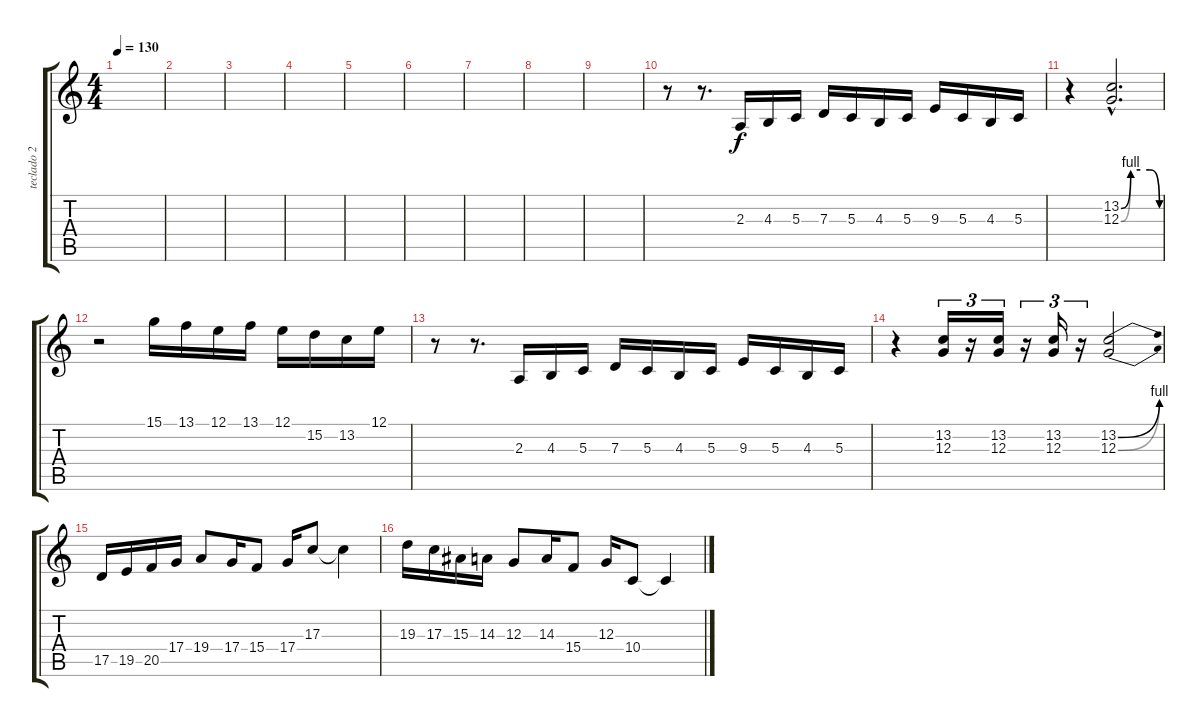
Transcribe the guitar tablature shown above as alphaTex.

\track ("teclado 2" "teclado 2") {instrument lead2sawtooth}
\staff {score tabs}
\tuning (E4 B3 G3 D3 A2 E2) {hide}
\ts (4 4)
\tempo 130
\clef g2
\ks c
|
|
|
|
|
|
|
|
|
r.8 r.8{d} 2.3.16 4.3.16 5.3.16 7.3.16 5.3.16 4.3.16 5.3.16 9.3.16 5.3.16 4.3.16 5.3.16 |
r.4 (13.2{be (custom 0 0 15 4 30 4 45 4 60 0) hac} 12.3{be (custom 0 0 15 4 30 4 45 4 60 0) hac}).2{d} |
r.2 15.1.16 13.1.16 12.1.16 13.1.16 12.1.16 15.2.16 13.2.16 12.1.16 |
r.8 r.8{d} 2.3.16 4.3.16 5.3.16 7.3.16 5.3.16 4.3.16 5.3.16 9.3.16 5.3.16 4.3.16 5.3.16 |
r.4 (13.2 12.3).16{tu (3 2)} r.16{tu (3 2)} (13.2 12.3).16{tu (3 2)} r.16{tu (3 2)} (13.2 12.3).16{tu (3 2)} r.16{tu (3 2)} (13.2{be (bend 0 0 60 4)} 12.3{be (bend 0 0 60 4)}).2 |
17.5.16 19.5.16 20.5.16 17.4.16 19.4.8 17.4.16 15.4.8 17.4.16 17.3.8 17.3{t}.4 |
19.3.16 17.3.16 15.3.16 14.3.16 12.3.8 14.3.16 15.4.8 12.3.16 10.4.8 10.4{t}.4
